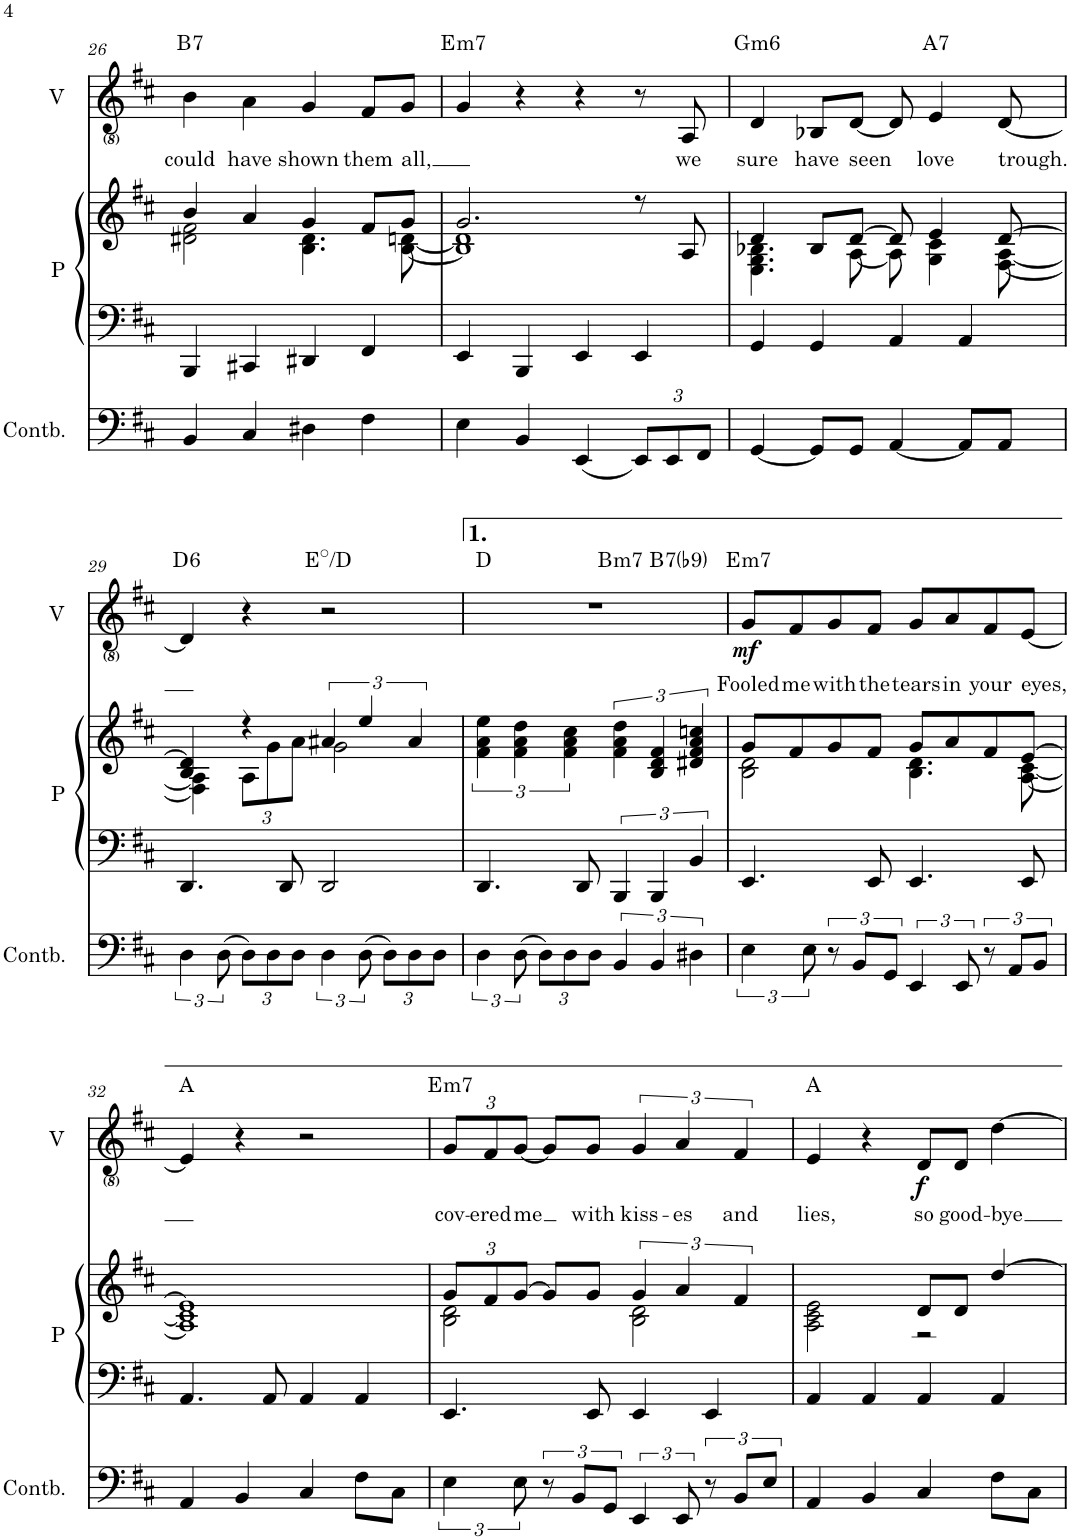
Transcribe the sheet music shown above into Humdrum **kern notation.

**kern	**kern	**kern	**kern	**text	**dynam	**harte
*part3	*part2	*part2	*part1	*part1	*part1	*part1
*staff4	*staff3	*staff2	*staff1	*staff1	*staff1	*
*I"Contrabaixo	*I"Piano	*	*I"Voz	*	*	*
*I'Contb.	*I'P	*	*I'V	*	*	*
!!LO:PB:g=z
*clefF4	*clefF4	*clefG2	*clefG2	*	*	*
*Trd7c12	*	*	*	*	*	*
*k[f#c#]	*k[f#c#]	*k[f#c#]	*k[f#c#]	*	*	*
*M4/4	*M4/4	*M4/4	*M4/4	*	*	*
=26	=26	=26	=26	=26	=26	=26
*	*	*^	*	*	*	*
!	!	!	!	!	!LO:LY:b	!	!LO:H:kt=7
4BB/	4BBB/	4b/	2d#X\ 2f#\	4b\	could	.	B:7
!	!	!	!	!	!LO:LY:b	!	!
4C#/	4CC#X/	4a/	.	4a\	have	.	.
!	!	!	!	!	!LO:LY:b	!	!
4D#X\	4DD#X/	4g/	4.B\ 4.d#\	4g/	shown	.	.
!	!	!	!	!	!LO:LY:b	!	!
4F#\	4FF#/	8f#/L	.	8f#/L	them	.	.
!	!	!	!	!	!LO:LY:b	!	!
.	.	8g/J	[8B\ [8dn\	8g/J	all,	.	.
=27	=27	=27	=27	=27	=27	=27	=27
!	!	!	!	!	!	!	!LO:H:kt=m7
4E\	4EE/	2.g/	1B] 1d]	4g/	.	.	E:min7
4BB/	4BBB/	.	.	4r	.	.	.
(4EE/	4EE/	.	.	4r	.	.	.
*Xbrackettup	*	*	*	*	*	*	*
12EE/L)	4EE/	8r	.	8r	.	.	.
12EE/	.	.	.	.	.	.	.
!	!	!	!	!	!LO:LY:b	!	!
.	.	8A/	.	8A/	we	.	.
12FF#/J	.	.	.	.	.	.	.
=28	=28	=28	=28	=28	=28	=28	=28
!	!	!	!	!	!LO:LY:b	!	!LO:H:kt=m6
[4GG/	4GG/	4d/	4.E\ 4.G\ 4.B-X\	4d/	sure	.	G:min6
!	!	!	!	!	!LO:LY:b	!	!
8GG/L]	4GG/	8B-/L	.	8B-X/L	have	.	.
!	!	!	!	!	!LO:LY:b	!	!
8GG/J	.	[8d/J	[8A\	[8d/J	seen	.	.
[4AA/	4AA/	8d/]	8A\]	8d/]	.	.	.
!	!	!	!	!	!LO:LY:b	!	!LO:H:kt=7
.	.	4e/	4G\ 4c#\	4e/	love	.	A:7
8AA/L]	4AA/	.	.	.	.	.	.
!	!	!	!	!	!LO:LY:b	!	!
8AA/J	.	[8d/	[8F#\ [8A\	[8d/	trough.	.	.
!!LO:LB:g=z
=29	=29	=29	=29	=29	=29	=29	=29
*brackettup	*	*	*	*	*	*	*
!	!	!	!	!	!	!	!LO:H:kt=6
6D\	4.DD/	4B/ 4d/]	4F#\] 4A\]	4d/]	.	.	D:maj6
(12D\	.	.	.	.	.	.	.
*Xbrackettup	*	*	*Xbrackettup	*	*	*	*
12D\L)	.	4r	12A\L	4r	.	.	.
12D\	.	.	12g\	.	.	.	.
.	8DD/	.	.	.	.	.	.
12D\J	.	.	12a\J	.	.	.	.
*brackettup	*	*brackettup	*	*	*	*	*
6D\	2DD/	6a#X/	2g\	2r	.	.	E:dim/b7
(12D\	.	6ee/	.	.	.	.	.
*Xbrackettup	*	*	*	*	*	*	*
12D\L)	.	.	.	.	.	.	.
12D\	.	6a#/	.	.	.	.	.
12D\J	.	.	.	.	.	.	.
*	*	*v	*v	*	*	*	*
=30	=30	=30	=30	=30	=30	=30
*brackettup	*	*	*	*	*	*
*	*	*	*^	*	*	*
*	*	*	*	*^	*	*	*
6D\	4.DD/	6f#\ 6a\ 6ee\	1r	2ryy	2.ryy	.	.	D:maj
(12D\	.	6f#\ 6a\ 6dd\	.	.	.	.	.	.
*Xbrackettup	*	*	*	*	*	*	*	*
12D\L)	.	.	.	.	.	.	.	.
12D\	.	6f#\ 6a\ 6cc#\	.	.	.	.	.	.
.	8DD/	.	.	.	.	.	.	.
12D\J	.	.	.	.	.	.	.	.
*brackettup	*	*	*	*	*	*	*	*
!	!	!	!	!	!	!	!	!LO:H:kt=m7
6BB/	6BBB/	6f#\ 6a\ 6dd\	.	2ryy	.	.	.	B:min7
6BB/	6BBB/	6B/ 6d/ 6f#/	.	.	.	.	.	.
!	!	!	!	!	!	!	!	!LO:H:kt=7
.	.	.	.	.	4ryy	.	.	B:7(b9)
6D#X\	6BB/	6d#X/ 6f#/ 6a/ 6ccn/	.	.	.	.	.	.
=31	=31	=31	=31	=31	=31	=31	=31	=31
*	*	*^	*	*	*	*	*	*
!	!	!	!	!	!	!	!LO:LY:b	!LO:DY:b	!LO:H:kt=m7
*	*	*	*	*v	*v	*v	*	*	*
6E\	4.EE/	8g/L	2B\ 2d\	8g/L	Fooled	mf	E:min7
!	!	!	!	!	!LO:LY:b	!	!
.	.	8f#/	.	8f#/	me	.	.
12E\	.	.	.	.	.	.	.
!	!	!	!	!	!LO:LY:b	!	!
12r	.	8g/	.	8g/	with	.	.
12BB/L	.	.	.	.	.	.	.
!	!	!	!	!	!LO:LY:b	!	!
.	8EE/	8f#/J	.	8f#/J	the	.	.
12GG/J	.	.	.	.	.	.	.
!	!	!	!	!	!LO:LY:b	!	!
6EE/	4.EE/	8g/L	4.B\ 4.d\	8g/L	tears	.	.
!	!	!	!	!	!LO:LY:b	!	!
.	.	8a/	.	8a/	in	.	.
12EE/	.	.	.	.	.	.	.
!	!	!	!	!	!LO:LY:b	!	!
12r	.	8f#/	.	8f#/	your	.	.
12AA/L	.	.	.	.	.	.	.
!	!	!	!	!	!LO:LY:b	!	!
.	8EE/	[8e/J	[8A\ [8c#\	[8e/J	eyes,	.	.
12BB/J	.	.	.	.	.	.	.
!!LO:LB:g=z
=32	=32	=32	=32	=32	=32	=32	=32
4AA/	4.AA/	1e]	1A] 1c#]	4e/]	.	.	A:maj
4BB/	.	.	.	4r	.	.	.
.	8AA/	.	.	.	.	.	.
4C#/	4AA/	.	.	2r	.	.	.
8F#\L	4AA/	.	.	.	.	.	.
8C#\J	.	.	.	.	.	.	.
=33	=33	=33	=33	=33	=33	=33	=33
*	*	*Xbrackettup	*	*Xbrackettup	*	*	*
!	!	!	!	!	!LO:LY:b	!	!LO:H:kt=m7
6E\	4.EE/	12g/L	2B\ 2d\	12g/L	cov-	.	E:min7
!	!	!	!	!	!LO:LY:b	!	!
.	.	12f#/	.	12f#/	-ered	.	.
!	!	!	!	!	!LO:LY:b	!	!
12E\	.	[12g/J	.	[12g/J	me	.	.
12r	.	8g/L]	.	8g/L]	.	.	.
12BB/L	.	.	.	.	.	.	.
!	!	!	!	!	!LO:LY:b	!	!
.	8EE/	8g/J	.	8g/J	with	.	.
12GG/J	.	.	.	.	.	.	.
*	*	*brackettup	*	*brackettup	*	*	*
!	!	!	!	!	!LO:LY:b	!	!
6EE/	4EE/	6g/	2B\ 2d\	6g/	kiss-	.	.
!	!	!	!	!	!LO:LY:b	!	!
12EE/	.	6a/	.	6a/	-es	.	.
12r	4EE/	.	.	.	.	.	.
!	!	!	!	!	!LO:LY:b	!	!
12BB/L	.	6f#/	.	6f#/	and	.	.
12E/J	.	.	.	.	.	.	.
=34	=34	=34	=34	=34	=34	=34	=34
!	!	!	!	!	!LO:LY:b	!	!
4AA/	4AA/	2e\	2A\ 2c#\	4e/	lies,	.	A:maj
4BB/	4AA/	.	.	4r	.	.	.
!	!	!	!	!	!LO:LY:b	!LO:DY:b	!
4C#/	4AA/	8d/L	2r	8d/L	so	f	.
!	!	!	!	!	!LO:LY:b	!	!
.	.	8d/J	.	8d/J	good-	.	.
!	!	!	!	!	!LO:LY:b	!	!
8F#\L	4AA/	[>4dd/	.	[>4dd\	-bye	.	.
8C#\J	.	.	.	.	.	.	.
*	*	*v	*v	*	*	*	*
=	=	=	=	=	=	=
*-	*-	*-	*-	*-	*-	*-
